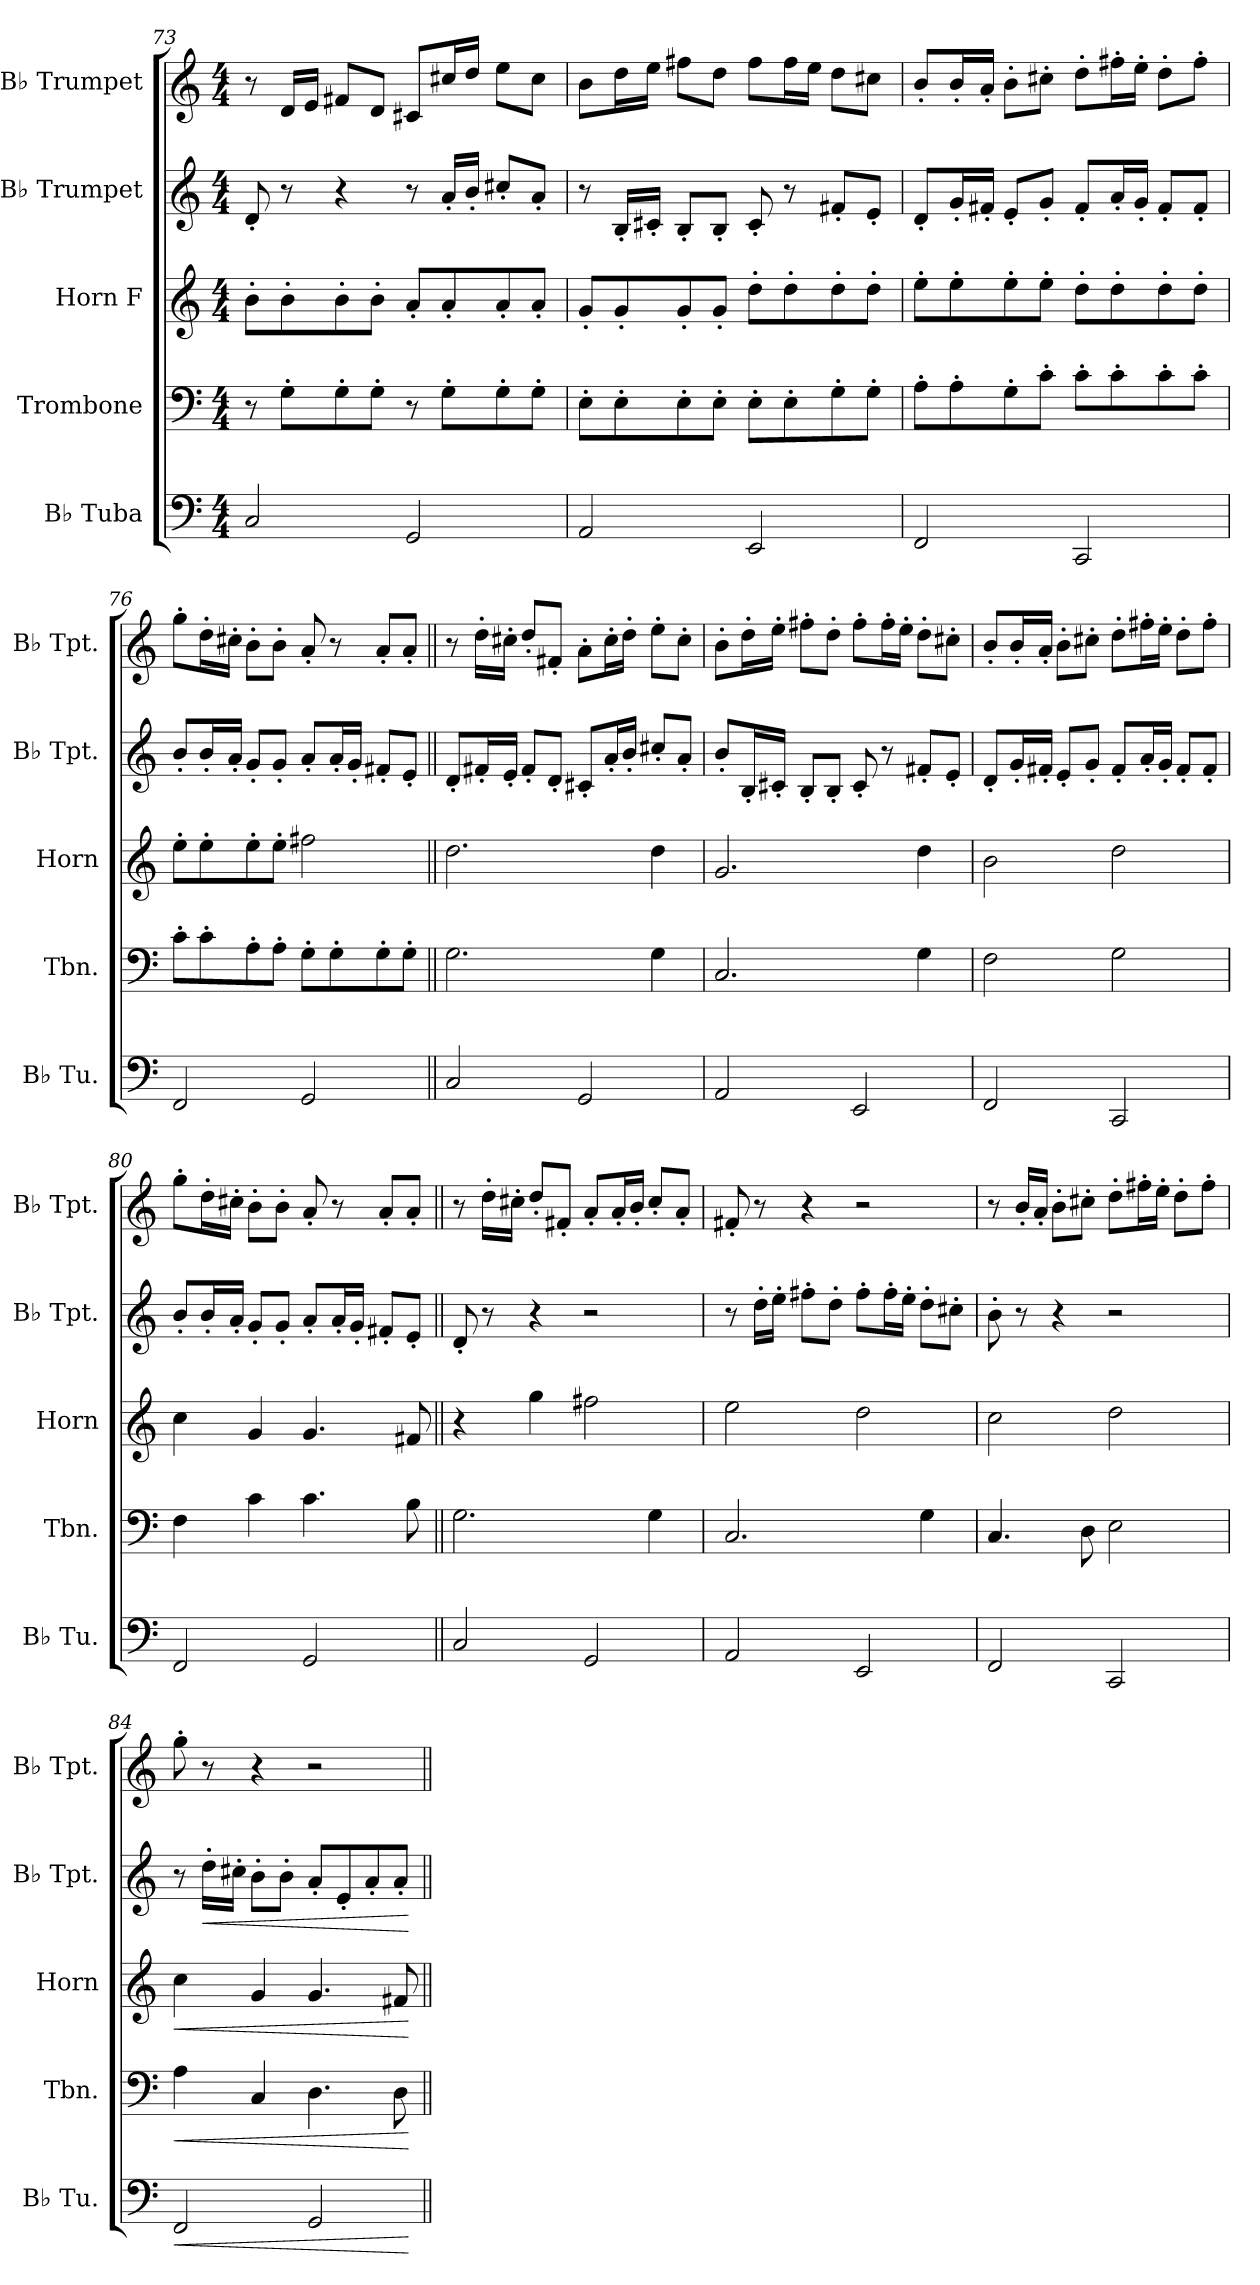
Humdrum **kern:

**kern	**dynam	**kern	**dynam	**kern	**dynam	**kern	**dynam	**kern
*part5	*part5	*part4	*part4	*part3	*part3	*part2	*part2	*part1
*staff5	*staff5	*staff4	*staff4	*staff3	*staff3	*staff2	*staff2	*staff1
*I"B♭ Tuba	*	*I"Trombone	*	*I"Horn F	*	*I"B♭ Trumpet	*	*I"B♭ Trumpet
*I'B♭ Tu.	*	*I'Tbn.	*	*I'Horn	*	*I'B♭ Tpt.	*	*I'B♭ Tpt.
*clefF4	*	*clefF4	*	*clefG2	*	*clefG2	*	*clefG2
*	*	*	*	*ITrd4c7	*	*ITrd1c2	*	*ITrd1c2
*k[]	*	*k[]	*	*k[b-]	*	*k[b-e-]	*	*k[b-e-]
*M4/4	*	*M4/4	*	*M4/4	*	*M4/4	*	*M4/4
=73	=73	=73	=73	=73	=73	=73	=73	=73
2C/	.	8r	.	8e'\L	.	8c'/	.	8r
.	.	8G'\L	.	8e'\	.	8r	.	16c/LL
.	.	.	.	.	.	.	.	16d/JJ
.	.	8G'\	.	8e'\	.	4r	.	8en/L
.	.	8G'\J	.	8e'\J	.	.	.	8c/J
2GG/	.	8r	.	8d'/L	.	8r	.	8Bn/L
.	.	8G'\L	.	8d'/	.	16g'/LL	.	16bn/L
.	.	.	.	.	.	16a'/JJ	.	16cc/JJ
.	.	8G'\	.	8d'/	.	8bn'/L	.	8dd\L
.	.	8G'\J	.	8d'/J	.	8g'/J	.	8b\J
!!LO:PB:g=z
=74	=74	=74	=74	=74	=74	=74	=74	=74
2AA/	.	8E'\L	.	8c'/L	.	8r	.	8a\L
.	.	8E'\	.	8c'/	.	16A'/LL	.	16cc\L
.	.	.	.	.	.	16Bn'/JJ	.	16dd\JJ
.	.	8E'\	.	8c'/	.	8A'/L	.	8een\L
.	.	8E'\J	.	8c'/J	.	8A'/J	.	8cc\J
2EE/	.	8E'\L	.	8g'\L	.	8B'/	.	8ee\L
.	.	8E'\	.	8g'\	.	8r	.	16ee\L
.	.	.	.	.	.	.	.	16dd\JJ
.	.	8G'\	.	8g'\	.	8en'/L	.	8cc\L
.	.	8G'\J	.	8g'\J	.	8d'/J	.	8bn\J
=75	=75	=75	=75	=75	=75	=75	=75	=75
2FF/	.	8A'\L	.	8a'\L	.	8c'/L	.	8a'/L
.	.	8A'\	.	8a'\	.	16f'/L	.	16a'/L
.	.	.	.	.	.	16en'/JJ	.	16g'/JJ
.	.	8G'\	.	8a'\	.	8d'/L	.	8a'\L
.	.	8c'\J	.	8a'\J	.	8f'/J	.	8bn'\J
2CC/	.	8c'\L	.	8g'\L	.	8e'/L	.	8cc'\L
.	.	8c'\	.	8g'\	.	16g'/L	.	16een'\L
.	.	.	.	.	.	16f'/JJ	.	16dd'\JJ
.	.	8c'\	.	8g'\	.	8e'/L	.	8cc'\L
.	.	8c'\J	.	8g'\J	.	8e'/J	.	8ee'\J
=76	=76	=76	=76	=76	=76	=76	=76	=76
2FF/	.	8c'\L	.	8a'\L	.	8a'/L	.	8ff'\L
.	.	8c'\	.	8a'\	.	16a'/L	.	16cc'\L
.	.	.	.	.	.	16g'/JJ	.	16bn'\JJ
.	.	8A'\	.	8a'\	.	8f'/L	.	8a'\L
.	.	8A'\J	.	8a'\J	.	8f'/J	.	8a'\J
2GG/	.	8G'\L	.	2bn\	.	8g'/L	.	8g'/
.	.	8G'\	.	.	.	16g'/L	.	8r
.	.	.	.	.	.	16f'/JJ	.	.
.	.	8G'\	.	.	.	8en'/L	.	8g'/L
.	.	8G'\J	.	.	.	8d'/J	.	8g'/J
!!LO:LB:g=z
=77||	=77||	=77||	=77||	=77||	=77||	=77||	=77||	=77||
2C/	.	2.G\	.	2.g\	.	8c'/L	.	8r
.	.	.	.	.	.	16en'/L	.	16cc'\LL
.	.	.	.	.	.	16d'/JJ	.	16bn'\JJ
.	.	.	.	.	.	8e'/L	.	8cc'/L
.	.	.	.	.	.	8c'/J	.	8en'/J
2GG/	.	.	.	.	.	8Bn'/L	.	8g'\L
.	.	.	.	.	.	16g'/L	.	16b'\L
.	.	.	.	.	.	16a'/JJ	.	16cc'\JJ
.	.	4G\	.	4g\	.	8bn'/L	.	8dd'\L
.	.	.	.	.	.	8g'/J	.	8b'\J
=78	=78	=78	=78	=78	=78	=78	=78	=78
2AA/	.	2.C/	.	2.c/	.	8a'/L	.	8a'\L
.	.	.	.	.	.	16A'/L	.	16cc'\L
.	.	.	.	.	.	16Bn'/JJ	.	16dd'\JJ
.	.	.	.	.	.	8A'/L	.	8een'\L
.	.	.	.	.	.	8A'/J	.	8cc'\J
2EE/	.	.	.	.	.	8B'/	.	8ee'\L
.	.	.	.	.	.	8r	.	16ee'\L
.	.	.	.	.	.	.	.	16dd'\JJ
.	.	4G\	.	4g\	.	8en'/L	.	8cc'\L
.	.	.	.	.	.	8d'/J	.	8bn'\J
=79	=79	=79	=79	=79	=79	=79	=79	=79
2FF/	.	2F\	.	2e\	.	8c'/L	.	8a'/L
.	.	.	.	.	.	16f'/L	.	16a'/L
.	.	.	.	.	.	16en'/JJ	.	16g'/JJ
.	.	.	.	.	.	8d'/L	.	8a'\L
.	.	.	.	.	.	8f'/J	.	8bn'\J
2CC/	.	2G\	.	2g\	.	8e'/L	.	8cc'\L
.	.	.	.	.	.	16g'/L	.	16een'\L
.	.	.	.	.	.	16f'/JJ	.	16dd'\JJ
.	.	.	.	.	.	8e'/L	.	8cc'\L
.	.	.	.	.	.	8e'/J	.	8ee'\J
!!LO:PB:g=z
=80	=80	=80	=80	=80	=80	=80	=80	=80
2FF/	.	4F\	.	4f\	.	8a'/L	.	8ff'\L
.	.	.	.	.	.	16a'/L	.	16cc'\L
.	.	.	.	.	.	16g'/JJ	.	16bn'\JJ
.	.	4c\	.	4c/	.	8f'/L	.	8a'\L
.	.	.	.	.	.	8f'/J	.	8a'\J
2GG/	.	4.c\	.	4.c/	.	8g'/L	.	8g'/
.	.	.	.	.	.	16g'/L	.	8r
.	.	.	.	.	.	16f'/JJ	.	.
.	.	.	.	.	.	8en'/L	.	8g'/L
.	.	8B\	.	8Bn/	.	8d'/J	.	8g'/J
=81||	=81||	=81||	=81||	=81||	=81||	=81||	=81||	=81||
2C/	.	2.G\	.	4r	.	8c'/	.	8r
.	.	.	.	.	.	8r	.	16cc'\LL
.	.	.	.	.	.	.	.	16bn'\JJ
.	.	.	.	4cc\	.	4r	.	8cc'/L
.	.	.	.	.	.	.	.	8en'/J
2GG/	.	.	.	2bn\	.	2r	.	8g'/L
.	.	.	.	.	.	.	.	16g'/L
.	.	.	.	.	.	.	.	16a'/JJ
.	.	4G\	.	.	.	.	.	8b'/L
.	.	.	.	.	.	.	.	8g'/J
=82	=82	=82	=82	=82	=82	=82	=82	=82
2AA/	.	2.C/	.	2a\	.	8r	.	8en'/
.	.	.	.	.	.	16cc'\LL	.	8r
.	.	.	.	.	.	16dd'\JJ	.	.
.	.	.	.	.	.	8een'\L	.	4r
.	.	.	.	.	.	8cc'\J	.	.
2EE/	.	.	.	2g\	.	8ee'\L	.	2r
.	.	.	.	.	.	16ee'\L	.	.
.	.	.	.	.	.	16dd'\JJ	.	.
.	.	4G\	.	.	.	8cc'\L	.	.
.	.	.	.	.	.	8bn'\J	.	.
!!LO:LB:g=z
=83	=83	=83	=83	=83	=83	=83	=83	=83
2FF/	.	4.C/	.	2f\	.	8a'\	.	8r
.	.	.	.	.	.	8r	.	16a'/LL
.	.	.	.	.	.	.	.	16g'/JJ
.	.	.	.	.	.	4r	.	8a'\L
.	.	8D\	.	.	.	.	.	8bn'\J
2CC/	.	2E\	.	2g\	.	2r	.	8cc'\L
.	.	.	.	.	.	.	.	16een'\L
.	.	.	.	.	.	.	.	16dd'\JJ
.	.	.	.	.	.	.	.	8cc'\L
.	.	.	.	.	.	.	.	8ee'\J
=84	=84	=84	=84	=84	=84	=84	=84	=84
!	!LO:HP:b	!	!LO:HP:b	!	!LO:HP:b	!	!	!
2FF/	<	4A\	<	4f\	<	8r	.	8ff'\
!	!	!	!	!	!	!	!LO:HP:b	!
.	.	.	.	.	.	16cc'\LL	<	8r
.	.	.	.	.	.	16bn'\JJ	.	.
.	.	4C/	.	4c/	.	8a'\L	.	4r
.	.	.	.	.	.	8a'\J	.	.
2GG/	.	4.D\	.	4.c/	.	8g'/L	.	2r
.	.	.	.	.	.	8d'/	.	.
.	.	.	.	.	.	8g'/	.	.
.	.	8D\	.	8Bn/	.	8g'/J	.	.
.	[	.	[	.	[	.	[	.
=||	=||	=||	=||	=||	=||	=||	=||	=||
*-	*-	*-	*-	*-	*-	*-	*-	*-
